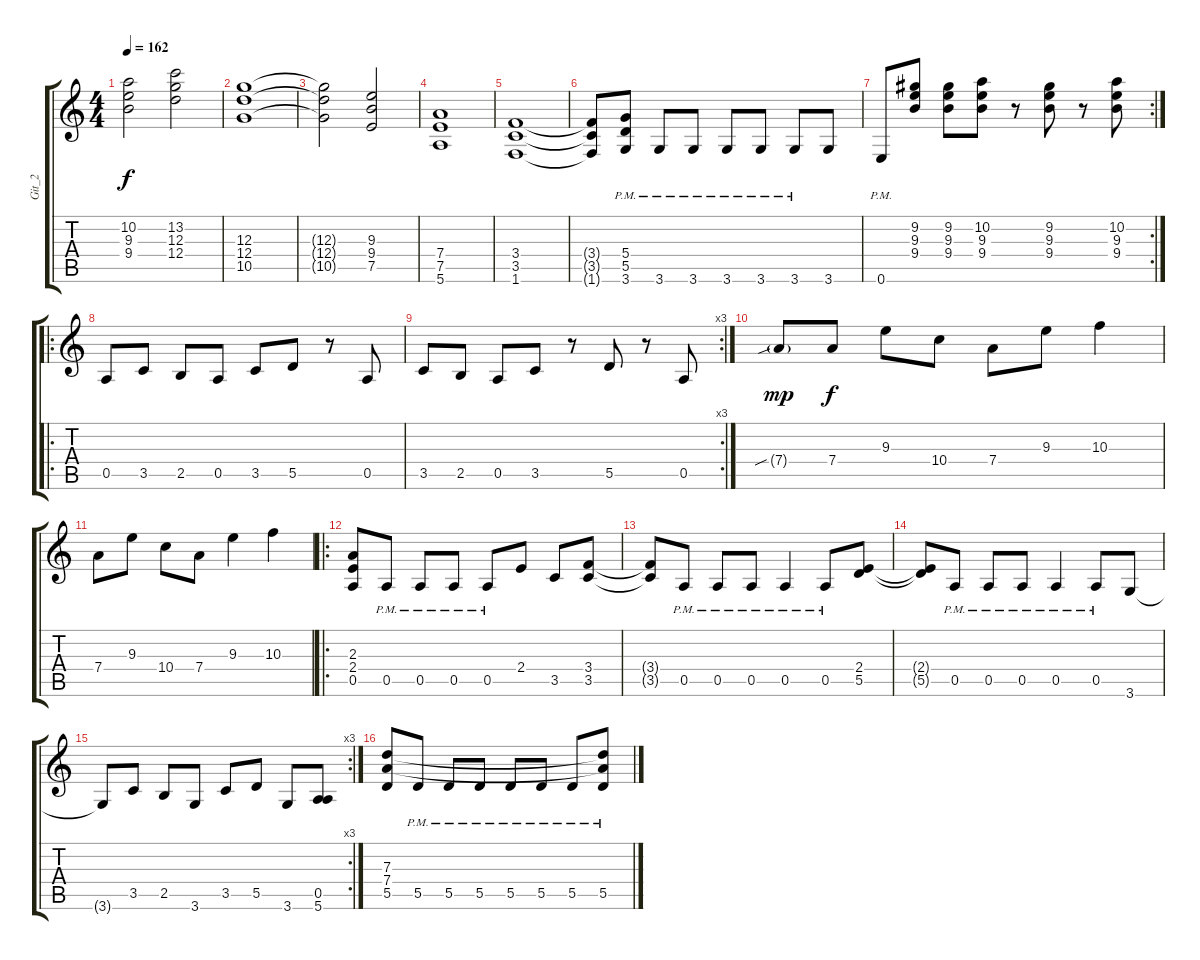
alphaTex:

\track ("Git_2" "Git_2") {instrument distortionguitar}
\staff {score tabs}
\tuning (E4 B3 G3 D3 A2 E2) {hide}
\ts (4 4)
\tempo 162
\clef g2
\ks c
(10.2{t} 9.3{t} 9.4{t}).2{dy f} (13.2 12.3 12.4).2 |
(12.3 12.4 10.5).1 |
(12.3{t} 12.4{t} 10.5{t}).2 (9.3 9.4 7.5).2 |
(7.4 7.5 5.6).1 |
(3.4 3.5 1.6).1 |
(3.4{t} 3.5{t} 1.6{t}).8 (5.4 5.5{pm} 3.6).8 3.6{pm}.8 3.6{pm}.8 3.6{pm}.8 3.6{pm}.8 3.6{pm}.8 3.6.8 |
\rc 2
0.6{pm}.8 (9.2 9.3 9.4).8 (9.2 9.3 9.4).8 (10.2 9.3 9.4).8 r.8 (9.2 9.3 9.4).8 r.8 (10.2 9.3 9.4).8 |
\ro
0.5.8 3.5.8 2.5.8 0.5.8 3.5.8 5.5.8 r.8 0.5.8 |
\rc 3
3.5.8 2.5.8 0.5.8 3.5.8 r.8 5.5.8 r.8 0.5.8 |
7.4{sib g}.8{dy mp} 7.4.8{dy f} 9.3.8 10.4.8 7.4.8 9.3.8 10.3.4 |
7.4.8 9.3.8 10.4.8 7.4.8 9.3.4 10.3.4 |
\ro
(2.3 2.4 0.5).8 0.5{pm}.8 0.5{pm}.8 0.5{pm}.8 0.5{pm}.8 2.4.8 3.5.8 (3.4 3.5).8 |
(3.4{t} 3.5{t}).8 0.5{pm}.8 0.5{pm}.8 0.5{pm}.8 0.5{pm}.4 0.5{pm}.8 (2.4 5.5).8 |
(2.4{t} 5.5{t}).8 0.5{pm}.8 0.5{pm}.8 0.5{pm}.8 0.5{pm}.4 0.5{pm}.8 3.6.8 |
\rc 3
3.6{t}.8 3.5.8 2.5.8 3.6.8 3.5.8 5.5.8 3.6.8 (0.5 5.6).8 |
(7.3 7.4 5.5).8 5.5{pm}.8 5.5{pm}.8 5.5{pm}.8 5.5{pm}.8 5.5{pm}.8 5.5{pm}.8 (7.3{t} 7.4{t} 5.5{pm}).8
